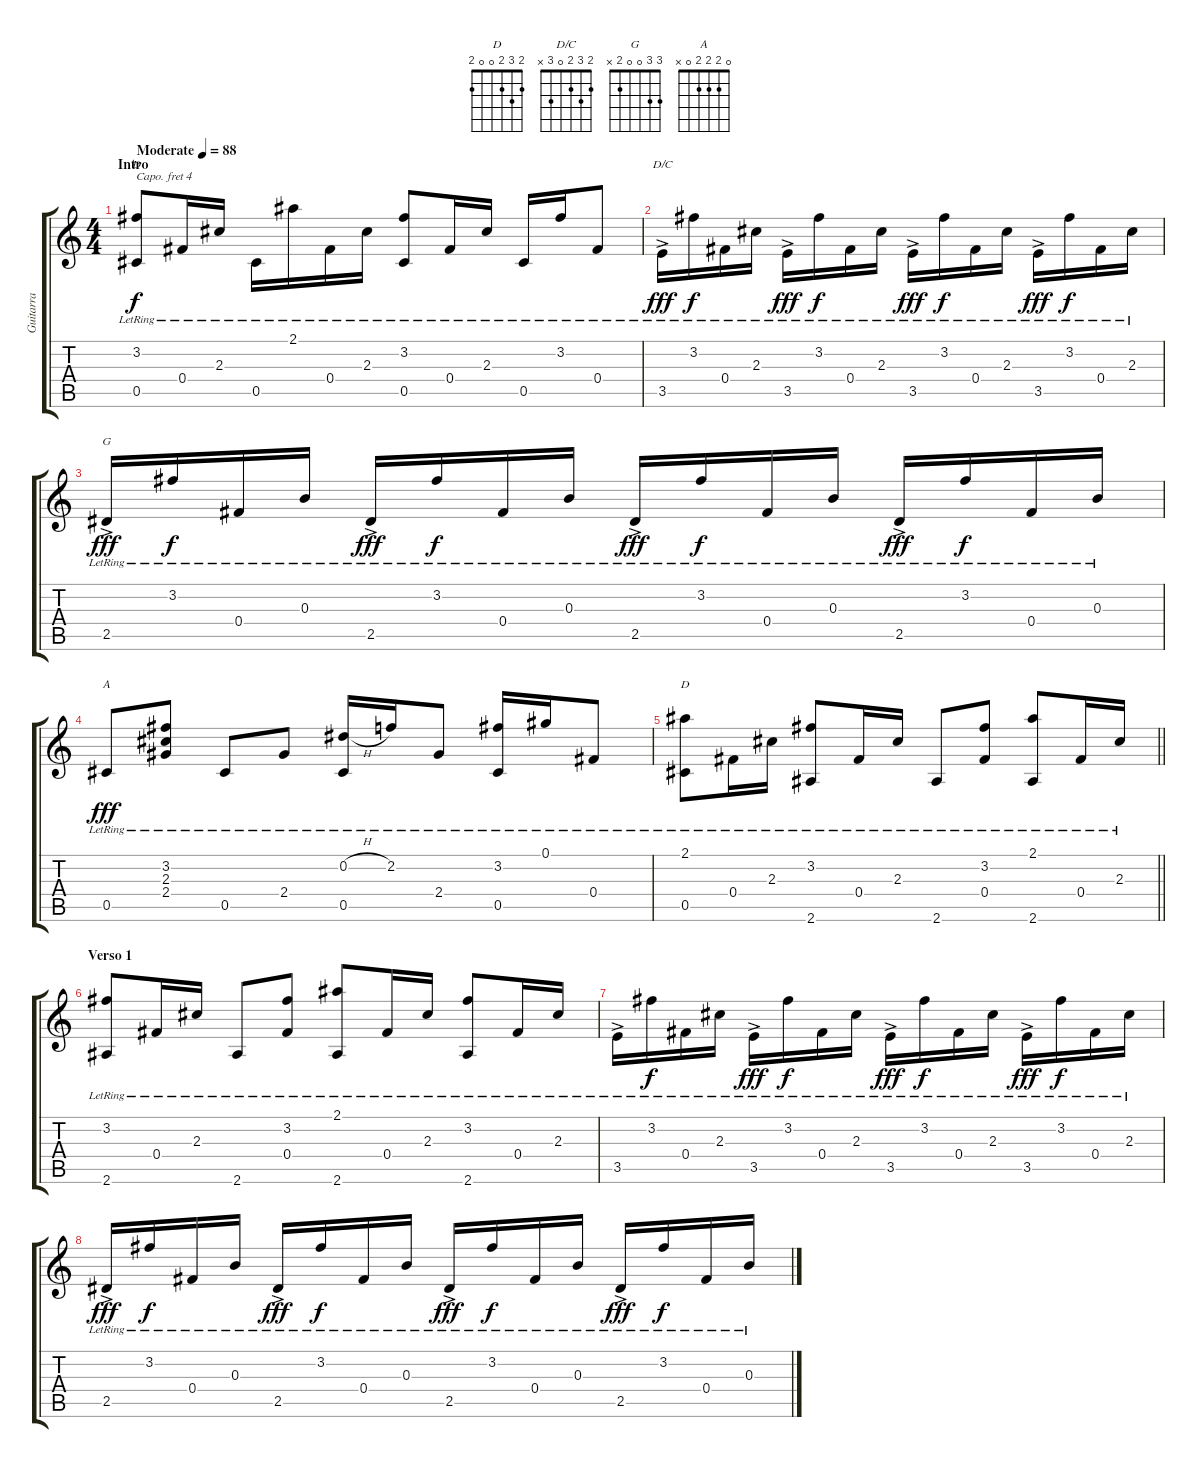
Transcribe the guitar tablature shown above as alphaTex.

\track ("Guitarra" "Guitarra") {instrument electricguitarjazz}
\staff {score tabs}
\capo 4
\tuning (E4 B3 G3 D3 A2 E2) {hide}
\chord ("D" 2 3 2 x 0 x)
\chord ("D/C" 2 3 2 0 3 x)
\chord ("G" 3 3 0 0 2 x)
\chord ("A" 0 2 2 2 0 x)
\chord ("D" 2 3 2 0 0 2)
\ts (4 4)
\section ("" "Intro")
\tempo (88 "Moderate")
\clef g2
\ks c
(3.2{lr} 0.5{lr}).8{ch "D" dy f instrument electricguitarjazz} 0.4{lr}.16 2.3{lr}.16 0.5{lr}.16 2.1{lr}.16 0.4{lr}.16 2.3{lr}.16 (3.2{lr} 0.5{lr}).8 0.4{lr}.16 2.3{lr}.16 0.5{lr}.16 3.2{lr}.16 0.4{lr}.8 |
3.5{ac lr}.16{ch "D/C" dy fff} 3.2{lr}.16{dy f} 0.4{lr}.16 2.3{lr}.16 3.5{ac lr}.16{dy fff} 3.2{lr}.16{dy f} 0.4{lr}.16 2.3{lr}.16 3.5{ac lr}.16{dy fff} 3.2{lr}.16{dy f} 0.4{lr}.16 2.3{lr}.16 3.5{ac lr}.16{dy fff} 3.2{lr}.16{dy f} 0.4{lr}.16 2.3{lr}.16 |
2.5{ac lr}.16{ch "G" dy fff} 3.2{lr}.16{dy f} 0.4{lr}.16 0.3{lr}.16 2.5{ac lr}.16{dy fff} 3.2{lr}.16{dy f} 0.4{lr}.16 0.3{lr}.16 2.5{ac lr}.16{dy fff} 3.2{lr}.16{dy f} 0.4{lr}.16 0.3{lr}.16 2.5{ac lr}.16{dy fff} 3.2{lr}.16{dy f} 0.4{lr}.16 0.3{lr}.16 |
0.5{lr}.8{ch "A" dy fff} (3.2{lr} 2.3{lr} 2.4{lr}).8 0.5{lr}.8 2.4{lr}.8 (0.2{h lr} 0.5{lr}).16 2.2{lr}.16 2.4{lr}.8 (3.2{lr} 0.5{lr}).16 0.1{lr}.16 0.4{lr}.8 |
\barLineRight lightlight
(2.1{lr} 0.5{lr}).8{ch "D"} 0.4{lr}.16 2.3{lr}.16 (3.2{lr} 2.6{lr}).8 0.4{lr}.16 2.3{lr}.16 2.6{lr}.8 (3.2{lr} 0.4{lr}).8 (2.1{lr} 2.6{lr}).8 0.4{lr}.16 2.3{lr}.16 |
\section ("" "Verso 1")
(3.2{lr} 2.6{lr}).8 0.4{lr}.16 2.3{lr}.16 2.6{lr}.8 (3.2{lr} 0.4{lr}).8 (2.1{lr} 2.6{lr}).8 0.4{lr}.16 2.3{lr}.16 (3.2{lr} 2.6{lr}).8 0.4{lr}.16 2.3{lr}.16 |
3.5{ac lr}.16 3.2{lr}.16{dy f} 0.4{lr}.16 2.3{lr}.16 3.5{ac lr}.16{dy fff} 3.2{lr}.16{dy f} 0.4{lr}.16 2.3{lr}.16 3.5{ac lr}.16{dy fff} 3.2{lr}.16{dy f} 0.4{lr}.16 2.3{lr}.16 3.5{ac lr}.16{dy fff} 3.2{lr}.16{dy f} 0.4{lr}.16 2.3{lr}.16 |
2.5{ac lr}.16{dy fff} 3.2{lr}.16{dy f} 0.4{lr}.16 0.3{lr}.16 2.5{ac lr}.16{dy fff} 3.2{lr}.16{dy f} 0.4{lr}.16 0.3{lr}.16 2.5{ac lr}.16{dy fff} 3.2{lr}.16{dy f} 0.4{lr}.16 0.3{lr}.16 2.5{ac lr}.16{dy fff} 3.2{lr}.16{dy f} 0.4{lr}.16 0.3{lr}.16
